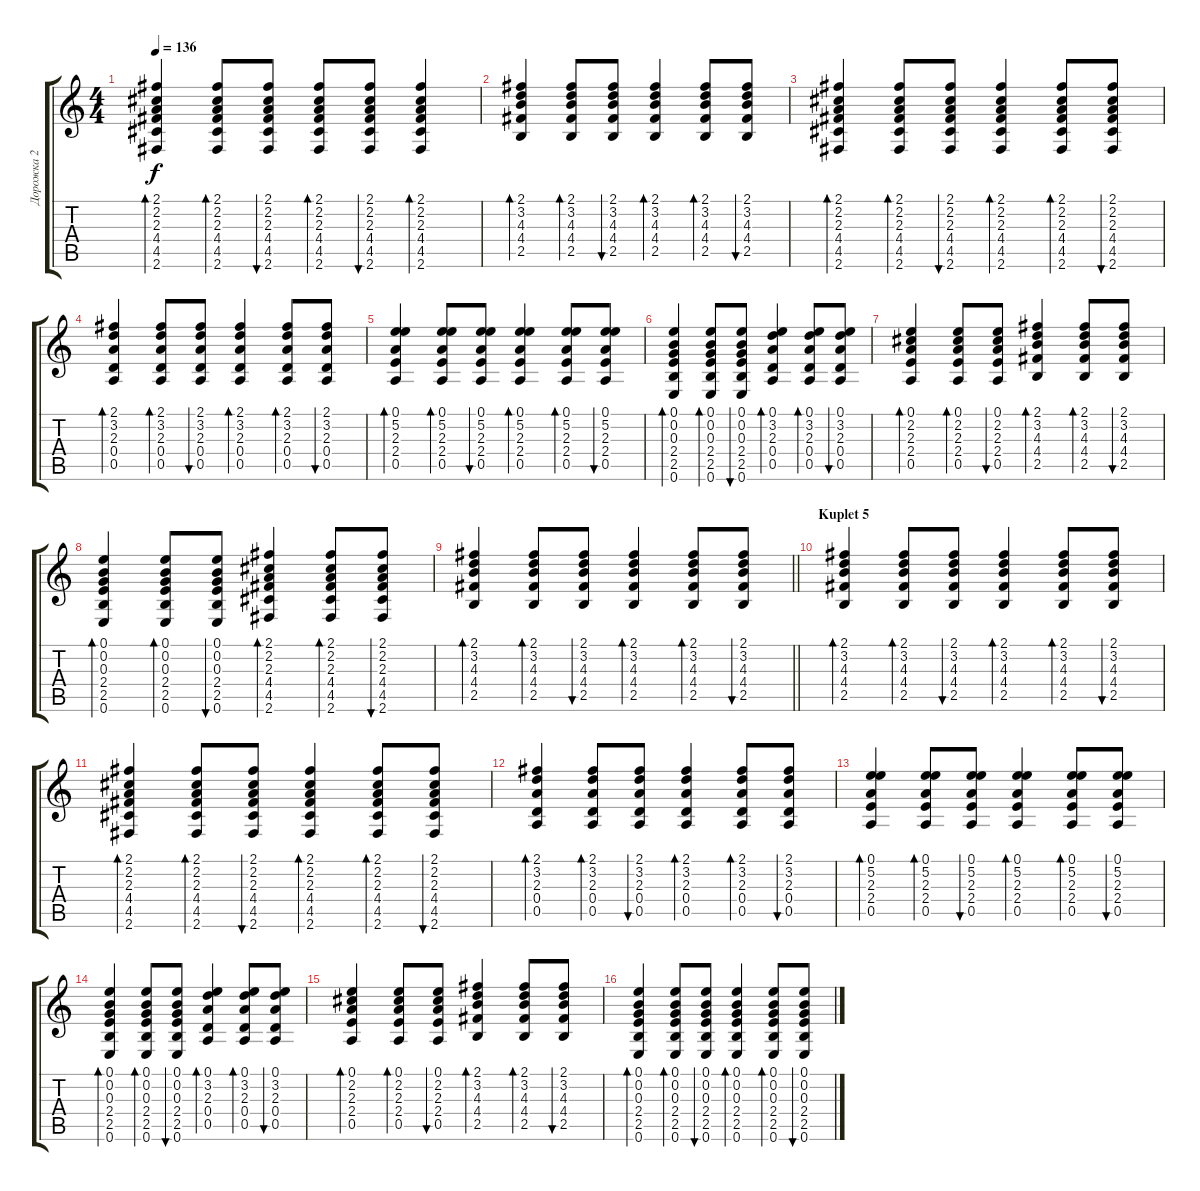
\track ("Дорожка 2" "Дорожка 2") {instrument acousticguitarsteel}
\staff {score tabs}
\tuning (E4 B3 G3 D3 A2 E2) {hide}
\ts (4 4)
\tempo 136
\clef g2
\ks c
(2.1 2.2 2.3 4.4 4.5 2.6).4{bd 30 dy f} (2.1 2.2 2.3 4.4 4.5 2.6).8{bd 30} (2.1 2.2 2.3 4.4 4.5 2.6).8{bu 30} (2.1 2.2 2.3 4.4 4.5 2.6).8{bd 30} (2.1 2.2 2.3 4.4 4.5 2.6).8{bu 30} (2.1 2.2 2.3 4.4 4.5 2.6).4{bd 30} |
(2.1 3.2 4.3 4.4 2.5).4{bd 30} (2.1 3.2 4.3 4.4 2.5).8{bd 30} (2.1 3.2 4.3 4.4 2.5).8{bu 30} (2.1 3.2 4.3 4.4 2.5).4{bd 30} (2.1 3.2 4.3 4.4 2.5).8{bd 30} (2.1 3.2 4.3 4.4 2.5).8{bu 30} |
(2.1 2.2 2.3 4.4 4.5 2.6).4{bd 30} (2.1 2.2 2.3 4.4 4.5 2.6).8{bd 30} (2.1 2.2 2.3 4.4 4.5 2.6).8{bu 30} (2.1 2.2 2.3 4.4 4.5 2.6).4{bd 30} (2.1 2.2 2.3 4.4 4.5 2.6).8{bd 30} (2.1 2.2 2.3 4.4 4.5 2.6).8{bu 30} |
(2.1 3.2 2.3 0.4 0.5).4{bd 30} (2.1 3.2 2.3 0.4 0.5).8{bd 30} (2.1 3.2 2.3 0.4 0.5).8{bu 30} (2.1 3.2 2.3 0.4 0.5).4{bd 30} (2.1 3.2 2.3 0.4 0.5).8{bd 30} (2.1 3.2 2.3 0.4 0.5).8{bu 30} |
(0.1 5.2 2.3 2.4 0.5).4{bd 30} (0.1 5.2 2.3 2.4 0.5).8{bd 30} (0.1 5.2 2.3 2.4 0.5).8{bu 30} (0.1 5.2 2.3 2.4 0.5).4{bd 30} (0.1 5.2 2.3 2.4 0.5).8{bd 30} (0.1 5.2 2.3 2.4 0.5).8{bu 30} |
(0.1 0.2 0.3 2.4 2.5 0.6).4{bd 30} (0.1 0.2 0.3 2.4 2.5 0.6).8{bd 30} (0.1 0.2 0.3 2.4 2.5 0.6).8{bu 30} (0.1 3.2 2.3 0.4 0.5).4{bd 30} (0.1 3.2 2.3 0.4 0.5).8{bd 30} (0.1 3.2 2.3 0.4 0.5).8{bu 30} |
(0.1 2.2 2.3 2.4 0.5).4{bd 30} (0.1 2.2 2.3 2.4 0.5).8{bd 30} (0.1 2.2 2.3 2.4 0.5).8{bu 30} (2.1 3.2 4.3 4.4 2.5).4{bd 30} (2.1 3.2 4.3 4.4 2.5).8{bd 30} (2.1 3.2 4.3 4.4 2.5).8{bu 30} |
(0.1 0.2 0.3 2.4 2.5 0.6).4{bd 30} (0.1 0.2 0.3 2.4 2.5 0.6).8{bd 30} (0.1 0.2 0.3 2.4 2.5 0.6).8{bu 30} (2.1 2.2 2.3 4.4 4.5 2.6).4{bd 30} (2.1 2.2 2.3 4.4 4.5 2.6).8{bd 30} (2.1 2.2 2.3 4.4 4.5 2.6).8{bu 30} |
\barLineRight lightlight
(2.1 3.2 4.3 4.4 2.5).4{bd 30} (2.1 3.2 4.3 4.4 2.5).8{bd 30} (2.1 3.2 4.3 4.4 2.5).8{bu 30} (2.1 3.2 4.3 4.4 2.5).4{bd 30} (2.1 3.2 4.3 4.4 2.5).8{bd 30} (2.1 3.2 4.3 4.4 2.5).8{bu 30} |
\section ("" "Kuplet 5")
(2.1 3.2 4.3 4.4 2.5).4{bd 30} (2.1 3.2 4.3 4.4 2.5).8{bd 30} (2.1 3.2 4.3 4.4 2.5).8{bu 30} (2.1 3.2 4.3 4.4 2.5).4{bd 30} (2.1 3.2 4.3 4.4 2.5).8{bd 30} (2.1 3.2 4.3 4.4 2.5).8{bu 30} |
(2.1 2.2 2.3 4.4 4.5 2.6).4{bd 30} (2.1 2.2 2.3 4.4 4.5 2.6).8{bd 30} (2.1 2.2 2.3 4.4 4.5 2.6).8{bu 30} (2.1 2.2 2.3 4.4 4.5 2.6).4{bd 30} (2.1 2.2 2.3 4.4 4.5 2.6).8{bd 30} (2.1 2.2 2.3 4.4 4.5 2.6).8{bu 30} |
(2.1 3.2 2.3 0.4 0.5).4{bd 30} (2.1 3.2 2.3 0.4 0.5).8{bd 30} (2.1 3.2 2.3 0.4 0.5).8{bu 30} (2.1 3.2 2.3 0.4 0.5).4{bd 30} (2.1 3.2 2.3 0.4 0.5).8{bd 30} (2.1 3.2 2.3 0.4 0.5).8{bu 30} |
(0.1 5.2 2.3 2.4 0.5).4{bd 30} (0.1 5.2 2.3 2.4 0.5).8{bd 30} (0.1 5.2 2.3 2.4 0.5).8{bu 30} (0.1 5.2 2.3 2.4 0.5).4{bd 30} (0.1 5.2 2.3 2.4 0.5).8{bd 30} (0.1 5.2 2.3 2.4 0.5).8{bu 30} |
(0.1 0.2 0.3 2.4 2.5 0.6).4{bd 30} (0.1 0.2 0.3 2.4 2.5 0.6).8{bd 30} (0.1 0.2 0.3 2.4 2.5 0.6).8{bu 30} (0.1 3.2 2.3 0.4 0.5).4{bd 30} (0.1 3.2 2.3 0.4 0.5).8{bd 30} (0.1 3.2 2.3 0.4 0.5).8{bu 30} |
(0.1 2.2 2.3 2.4 0.5).4{bd 30} (0.1 2.2 2.3 2.4 0.5).8{bd 30} (0.1 2.2 2.3 2.4 0.5).8{bu 30} (2.1 3.2 4.3 4.4 2.5).4{bd 30} (2.1 3.2 4.3 4.4 2.5).8{bd 30} (2.1 3.2 4.3 4.4 2.5).8{bu 30} |
(0.1 0.2 0.3 2.4 2.5 0.6).4{bd 30} (0.1 0.2 0.3 2.4 2.5 0.6).8{bd 30} (0.1 0.2 0.3 2.4 2.5 0.6).8{bu 30} (0.1 0.2 0.3 2.4 2.5 0.6).4{bd 30} (0.1 0.2 0.3 2.4 2.5 0.6).8{bd 30} (0.1 0.2 0.3 2.4 2.5 0.6).8{bu 30}
